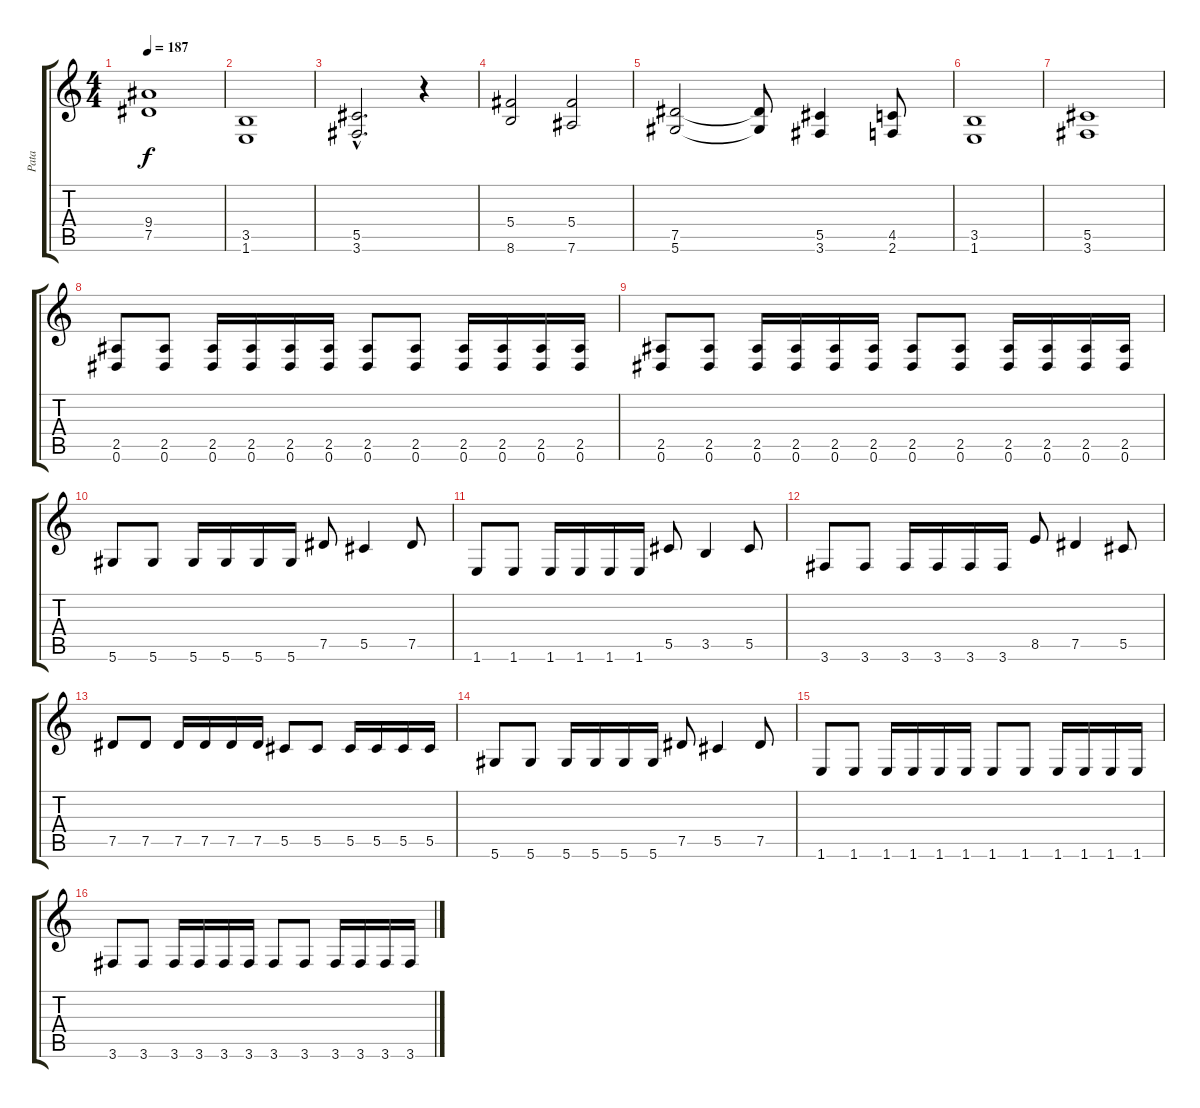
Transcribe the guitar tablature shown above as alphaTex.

\track ("Pata" "Pata") {instrument distortionguitar}
\staff {score tabs}
\tuning (Eb4 Bb3 Gb3 Db3 Ab2 Eb2) {hide}
\ts (4 4)
\tempo 187
\clef g2
\ks c
(9.4 7.5).1{dy f} |
(3.5 1.6).1 |
(5.5{hac} 3.6{hac}).2{d} r.4 |
(5.4 8.6).2 (5.4 7.6).2 |
(7.5 5.6).2 (7.5{t} 5.6{t}).8 (5.5 3.6).4 (4.5 2.6).8 |
(3.5 1.6).1 |
(5.5 3.6).1 |
(2.5 0.6).8 (2.5 0.6).8 (2.5 0.6).16 (2.5 0.6).16 (2.5 0.6).16 (2.5 0.6).16 (2.5 0.6).8 (2.5 0.6).8 (2.5 0.6).16 (2.5 0.6).16 (2.5 0.6).16 (2.5 0.6).16 |
(2.5 0.6).8 (2.5 0.6).8 (2.5 0.6).16 (2.5 0.6).16 (2.5 0.6).16 (2.5 0.6).16 (2.5 0.6).8 (2.5 0.6).8 (2.5 0.6).16 (2.5 0.6).16 (2.5 0.6).16 (2.5 0.6).16 |
5.6.8 5.6.8 5.6.16 5.6.16 5.6.16 5.6.16 7.5.8 5.5.4 7.5.8 |
1.6.8 1.6.8 1.6.16 1.6.16 1.6.16 1.6.16 5.5.8 3.5.4 5.5.8 |
3.6.8 3.6.8 3.6.16 3.6.16 3.6.16 3.6.16 8.5.8 7.5.4 5.5.8 |
7.5.8 7.5.8 7.5.16 7.5.16 7.5.16 7.5.16 5.5.8 5.5.8 5.5.16 5.5.16 5.5.16 5.5.16 |
5.6.8 5.6.8 5.6.16 5.6.16 5.6.16 5.6.16 7.5.8 5.5.4 7.5.8 |
1.6.8 1.6.8 1.6.16 1.6.16 1.6.16 1.6.16 1.6.8 1.6.8 1.6.16 1.6.16 1.6.16 1.6.16 |
3.6.8 3.6.8 3.6.16 3.6.16 3.6.16 3.6.16 3.6.8 3.6.8 3.6.16 3.6.16 3.6.16 3.6.16
